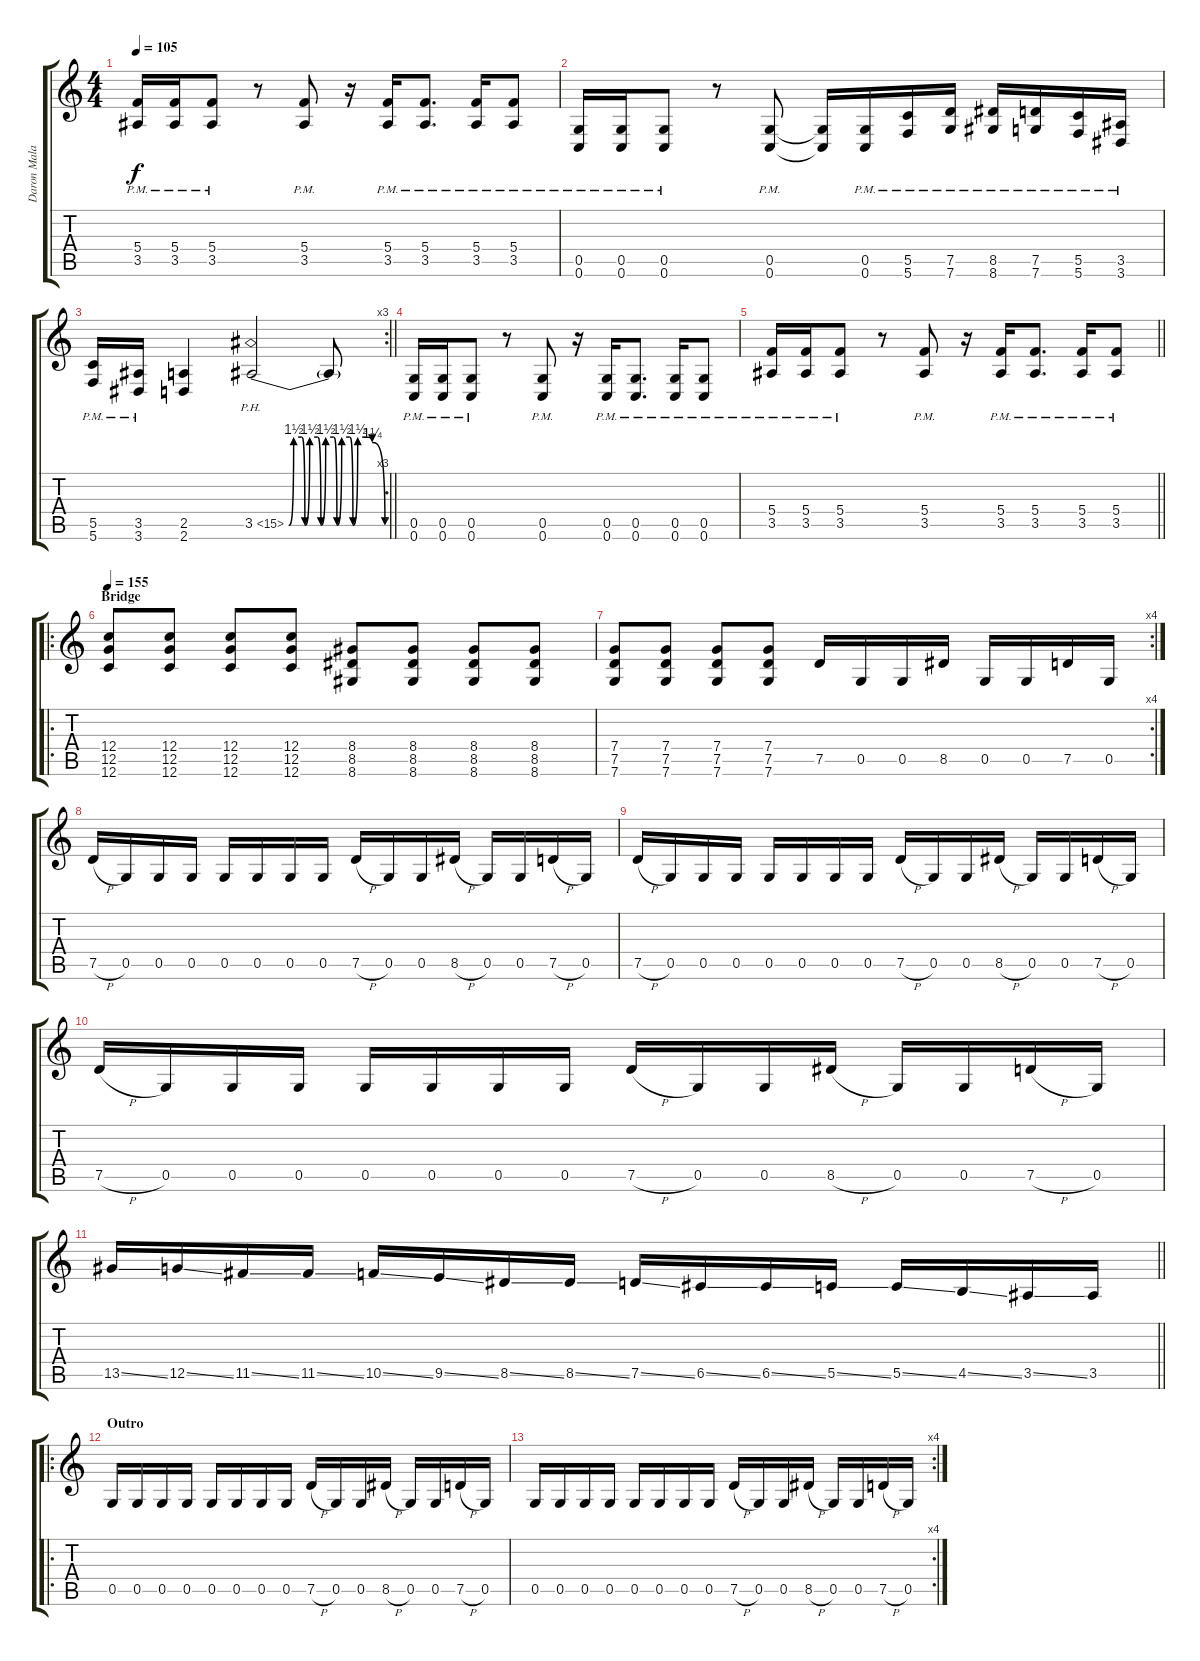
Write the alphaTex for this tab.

\track ("Daron Malakian" "Daron Mala") {instrument overdrivenguitar bank 3}
\staff {score tabs}
\tuning (D4 A3 F3 C3 G2 C2) {hide}
\ts (4 4)
\tempo 105
\clef g2
\ks c
(5.4{pm} 3.5{pm}).16{dy f beam Up} (5.4{pm} 3.5{pm}).16{beam Up} (5.4{pm} 3.5{pm}).8{beam Up} r.8 (5.4{pm} 3.5{pm}).8{beam Up} r.16 (5.4{pm} 3.5{pm}).16{beam Up} (5.4{pm} 3.5{pm}).8{d beam Up} (5.4{pm} 3.5{pm}).16{beam Up} (5.4{pm} 3.5{pm}).8{beam Up} |
(0.5{pm} 0.6{pm}).16{beam Up} (0.5{pm} 0.6{pm}).16{beam Up} (0.5{pm} 0.6{pm}).8{beam Up} r.8 (0.5{pm} 0.6{pm}).8{beam Up} (0.5{t} 0.6{t}).16{beam Up} (0.5{pm} 0.6{pm}).16{beam Up} (5.5{pm} 5.6{pm}).16{beam Up} (7.5{pm} 7.6{pm}).16{beam Up} (8.5{pm} 8.6{pm}).16{beam Up} (7.5{pm} 7.6{pm}).16{beam Up} (5.5{pm} 5.6{pm}).16{beam Up} (3.5{pm} 3.6{pm}).16{beam Up} |
\rc 3
\barLineRight lightlight
(5.5{pm} 5.6{pm}).16 (3.5{pm} 3.6{pm}).16 (2.5 2.6).4 3.5{be (custom 0 0 3 6 8 6 10 0 13 6 18 6 20 0 23 6 28 6 30 0 33 6 38 6 40 0 43 6 48 6 52 5 60 0) ph 12}.2 3.5{t}.8 |
(0.5{pm} 0.6{pm}).16{beam Up} (0.5{pm} 0.6{pm}).16{beam Up} (0.5{pm} 0.6{pm}).8{beam Up} r.8 (0.5{pm} 0.6{pm}).8{beam Up} r.16 (0.5{pm} 0.6{pm}).16{beam Up} (0.5{pm} 0.6{pm}).8{d beam Up} (0.5{pm} 0.6{pm}).16{beam Up} (0.5{pm} 0.6{pm}).8{beam Up} |
\barLineRight lightlight
(5.4{pm} 3.5{pm}).16{beam Up} (5.4{pm} 3.5{pm}).16{beam Up} (5.4{pm} 3.5{pm}).8{beam Up} r.8 (5.4{pm} 3.5{pm}).8{beam Up} r.16 (5.4{pm} 3.5{pm}).16{beam Up} (5.4{pm} 3.5{pm}).8{d beam Up} (5.4{pm} 3.5{pm}).16{beam Up} (5.4{pm} 3.5{pm}).8{beam Up} |
\ro
\section ("" "Bridge")
\tempo 155
(12.4 12.5 12.6).8 (12.4 12.5 12.6).8 (12.4 12.5 12.6).8 (12.4 12.5 12.6).8 (8.4 8.5 8.6).8 (8.4 8.5 8.6).8 (8.4 8.5 8.6).8 (8.4 8.5 8.6).8 |
\rc 4
(7.4 7.5 7.6).8 (7.4 7.5 7.6).8 (7.4 7.5 7.6).8 (7.4 7.5 7.6).8 7.5.16 0.5.16 0.5.16 8.5.16 0.5.16 0.5.16 7.5.16 0.5.16 |
7.5{h}.16 0.5.16 0.5.16 0.5.16 0.5.16 0.5.16 0.5.16 0.5.16 7.5{h}.16 0.5.16 0.5.16 8.5{h}.16 0.5.16 0.5.16 7.5{h}.16 0.5.16 |
7.5{h}.16 0.5.16 0.5.16 0.5.16 0.5.16 0.5.16 0.5.16 0.5.16 7.5{h}.16 0.5.16 0.5.16 8.5{h}.16 0.5.16 0.5.16 7.5{h}.16 0.5.16 |
7.5{h}.16 0.5.16 0.5.16 0.5.16 0.5.16 0.5.16 0.5.16 0.5.16 7.5{h}.16 0.5.16 0.5.16 8.5{h}.16 0.5.16 0.5.16 7.5{h}.16 0.5.16 |
\barLineRight lightlight
13.5{ss}.16 12.5{ss}.16 11.5{ss}.16 11.5{ss}.16 10.5{ss}.16 9.5{ss}.16 8.5{ss}.16 8.5{ss}.16 7.5{ss}.16 6.5{ss}.16 6.5{ss}.16 5.5{ss}.16 5.5{ss}.16 4.5{ss}.16 3.5{ss}.16 3.5.16 |
\ro
\section ("" "Outro")
0.5.16 0.5.16 0.5.16 0.5.16 0.5.16 0.5.16 0.5.16 0.5.16 7.5{h}.16 0.5.16 0.5.16 8.5{h}.16 0.5.16 0.5.16 7.5{h}.16 0.5.16 |
\rc 4
0.5.16 0.5.16 0.5.16 0.5.16 0.5.16 0.5.16 0.5.16 0.5.16 7.5{h}.16 0.5.16 0.5.16 8.5{h}.16 0.5.16 0.5.16 7.5{h}.16 0.5.16
